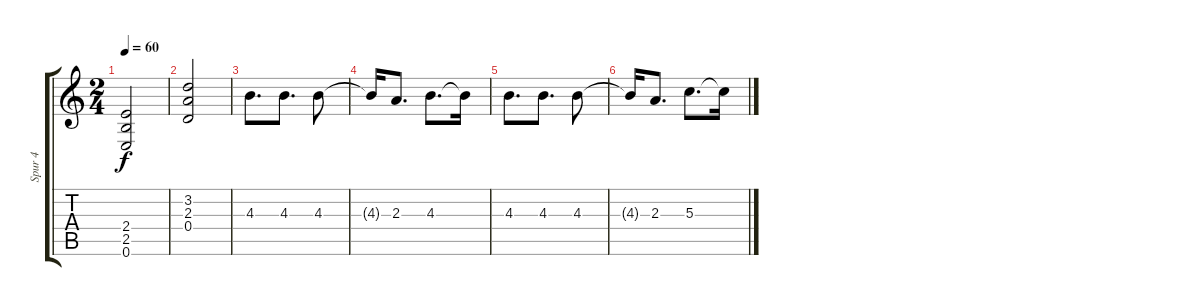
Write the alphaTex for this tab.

\track ("Spur 4" "Spur 4") {instrument distortionguitar}
\staff {score tabs}
\tuning (E4 B3 G3 D3 A2 E2) {hide}
\ts (2 4)
\tempo 60
\clef g2
\ks c
(2.4 2.5 0.6).2{dy f} |
(3.2 2.3 0.4).2 |
4.3.8{d volume 16 instrument electricguitarclean} 4.3.8{d} 4.3.8 |
4.3{t}.16 2.3.8{d} 4.3.8{d} 4.3{t}.16 |
4.3.8{d volume 16 instrument electricguitarclean} 4.3.8{d} 4.3.8 |
4.3{t}.16 2.3.8{d} 5.3.8{d} 5.3{t}.16
